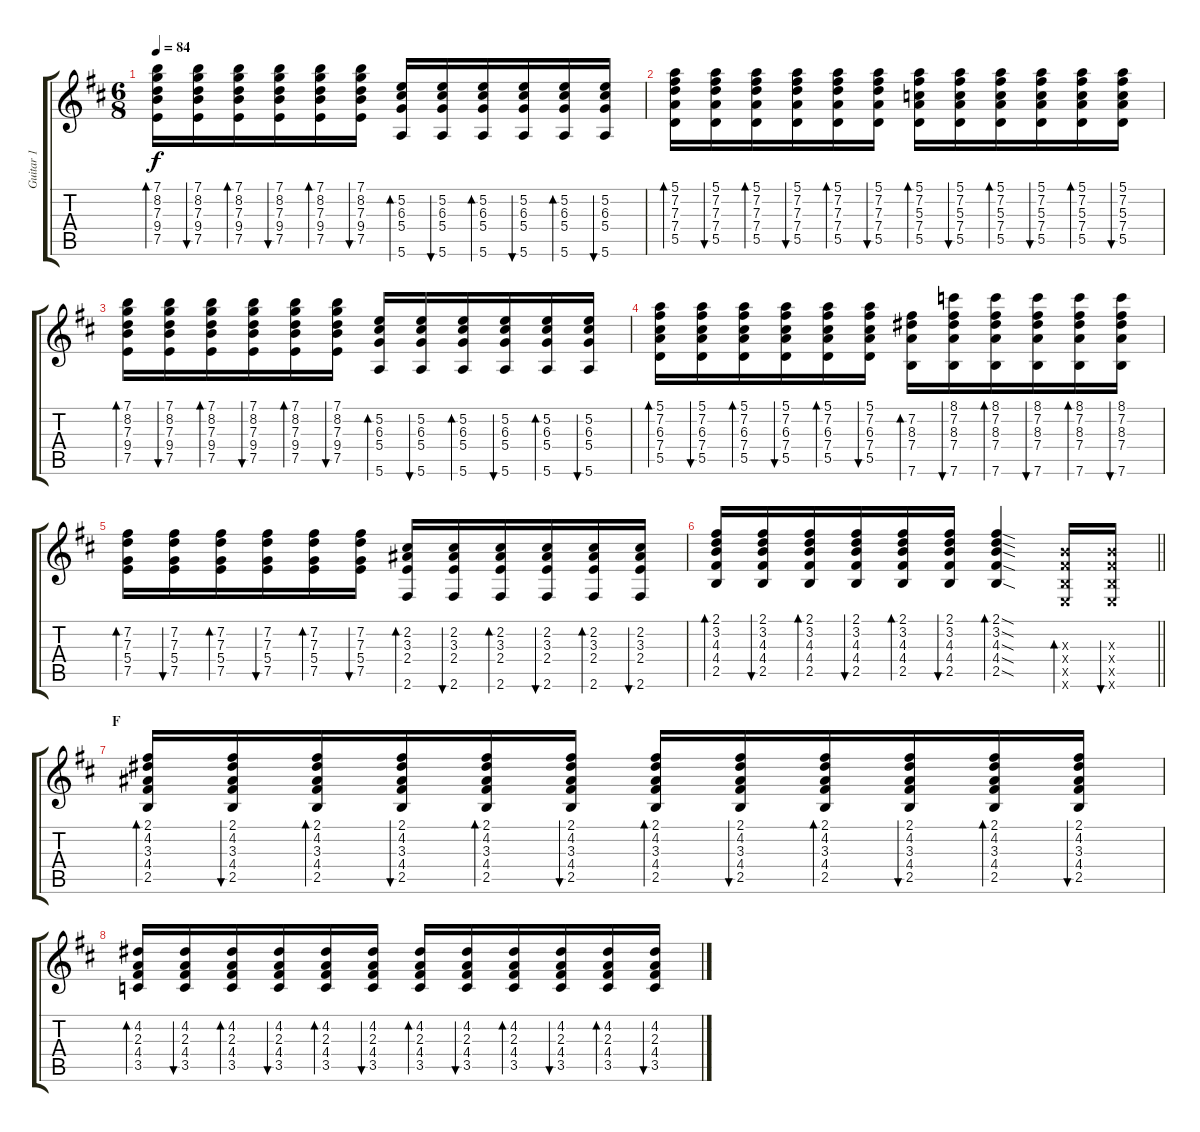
\track ("Guitar 1" "Guitar 1") {instrument acousticguitarnylon}
\staff {score tabs}
\tuning (E4 B3 G3 D3 A2 E2) {hide}
\ts (6 8)
\tempo 84
\clef g2
\ks d
(7.1 8.2 7.3 9.4 7.5).16{bd 30 dy f} (7.1 8.2 7.3 9.4 7.5).16{bu 30} (7.1 8.2 7.3 9.4 7.5).16{bd 30} (7.1 8.2 7.3 9.4 7.5).16{bu 30} (7.1 8.2 7.3 9.4 7.5).16{bd 30} (7.1 8.2 7.3 9.4 7.5).16{bu 30} (5.2 6.3 5.4 5.6).16{bd 30} (5.2 6.3 5.4 5.6).16{bu 30} (5.2 6.3 5.4 5.6).16{bd 30} (5.2 6.3 5.4 5.6).16{bu 30} (5.2 6.3 5.4 5.6).16{bd 30} (5.2 6.3 5.4 5.6).16{bu 30} |
(5.1 7.2 7.3 7.4 5.5).16{bd 30} (5.1 7.2 7.3 7.4 5.5).16{bu 30} (5.1 7.2 7.3 7.4 5.5).16{bd 30} (5.1 7.2 7.3 7.4 5.5).16{bu 30} (5.1 7.2 7.3 7.4 5.5).16{bd 30} (5.1 7.2 7.3 7.4 5.5).16{bu 30} (5.1 7.2 5.3 7.4 5.5).16{bd 30} (5.1 7.2 5.3 7.4 5.5).16{bu 30} (5.1 7.2 5.3 7.4 5.5).16{bd 30} (5.1 7.2 5.3 7.4 5.5).16{bu 30} (5.1 7.2 5.3 7.4 5.5).16{bd 30} (5.1 7.2 5.3 7.4 5.5).16{bu 30} |
(7.1 8.2 7.3 9.4 7.5).16{bd 30} (7.1 8.2 7.3 9.4 7.5).16{bu 30} (7.1 8.2 7.3 9.4 7.5).16{bd 30} (7.1 8.2 7.3 9.4 7.5).16{bu 30} (7.1 8.2 7.3 9.4 7.5).16{bd 30} (7.1 8.2 7.3 9.4 7.5).16{bu 30} (5.2 6.3 5.4 5.6).16{bd 30} (5.2 6.3 5.4 5.6).16{bu 30} (5.2 6.3 5.4 5.6).16{bd 30} (5.2 6.3 5.4 5.6).16{bu 30} (5.2 6.3 5.4 5.6).16{bd 30} (5.2 6.3 5.4 5.6).16{bu 30} |
(5.1 7.2 6.3 7.4 5.5).16{bd 30} (5.1 7.2 6.3 7.4 5.5).16{bu 30} (5.1 7.2 6.3 7.4 5.5).16{bd 30} (5.1 7.2 6.3 7.4 5.5).16{bu 30} (5.1 7.2 6.3 7.4 5.5).16{bd 30} (5.1 7.2 6.3 7.4 5.5).16{bu 30} (7.2 8.3 7.4 7.6).16{bd 30} (8.1 7.2 8.3 7.4 7.6).16{bu 30} (8.1 7.2 8.3 7.4 7.6).16{bd 30} (8.1 7.2 8.3 7.4 7.6).16{bu 30} (8.1 7.2 8.3 7.4 7.6).16{bd 30} (8.1 7.2 8.3 7.4 7.6).16{bu 30} |
(7.2 7.3 5.4 7.5).16{bd 30} (7.2 7.3 5.4 7.5).16{bu 30} (7.2 7.3 5.4 7.5).16{bd 30} (7.2 7.3 5.4 7.5).16{bu 30} (7.2 7.3 5.4 7.5).16{bd 30} (7.2 7.3 5.4 7.5).16{bu 30} (2.2 3.3 2.4 2.6).16{bd 30} (2.2 3.3 2.4 2.6).16{bu 30} (2.2 3.3 2.4 2.6).16{bd 30} (2.2 3.3 2.4 2.6).16{bu 30} (2.2 3.3 2.4 2.6).16{bd 30} (2.2 3.3 2.4 2.6).16{bu 30} |
\barLineRight lightlight
(2.1 3.2 4.3 4.4 2.5).16{bd 30} (2.1 3.2 4.3 4.4 2.5).16{bu 30} (2.1 3.2 4.3 4.4 2.5).16{bd 30} (2.1 3.2 4.3 4.4 2.5).16{bu 30} (2.1 3.2 4.3 4.4 2.5).16{bd 30} (2.1 3.2 4.3 4.4 2.5).16{bu 30} (2.1{sod} 3.2{sod} 4.3{sod} 4.4{sod} 2.5{sod}).4{bd 30} (4.3{x} 4.4{x} 2.5{x} 0.6{x}).16{bd 30 volume 11} (4.3{x} 4.4{x} 2.5{x} 0.6{x}).16{bu 30} |
\section ("" "F")
(2.1 4.2 3.3 4.4 2.5).16{bd 30} (2.1 4.2 3.3 4.4 2.5).16{bu 30} (2.1 4.2 3.3 4.4 2.5).16{bd 30} (2.1 4.2 3.3 4.4 2.5).16{bu 30} (2.1 4.2 3.3 4.4 2.5).16{bd 30} (2.1 4.2 3.3 4.4 2.5).16{bu 30} (2.1 4.2 3.3 4.4 2.5).16{bd 30} (2.1 4.2 3.3 4.4 2.5).16{bu 30} (2.1 4.2 3.3 4.4 2.5).16{bd 30} (2.1 4.2 3.3 4.4 2.5).16{bu 30} (2.1 4.2 3.3 4.4 2.5).16{bd 30} (2.1 4.2 3.3 4.4 2.5).16{bu 30} |
(4.2 2.3 4.4 3.5).16{bd 30} (4.2 2.3 4.4 3.5).16{bu 30} (4.2 2.3 4.4 3.5).16{bd 30} (4.2 2.3 4.4 3.5).16{bu 30} (4.2 2.3 4.4 3.5).16{bd 30} (4.2 2.3 4.4 3.5).16{bu 30} (4.2 2.3 4.4 3.5).16{bd 30} (4.2 2.3 4.4 3.5).16{bu 30} (4.2 2.3 4.4 3.5).16{bd 30} (4.2 2.3 4.4 3.5).16{bu 30} (4.2 2.3 4.4 3.5).16{bd 30} (4.2 2.3 4.4 3.5).16{bu 30}
